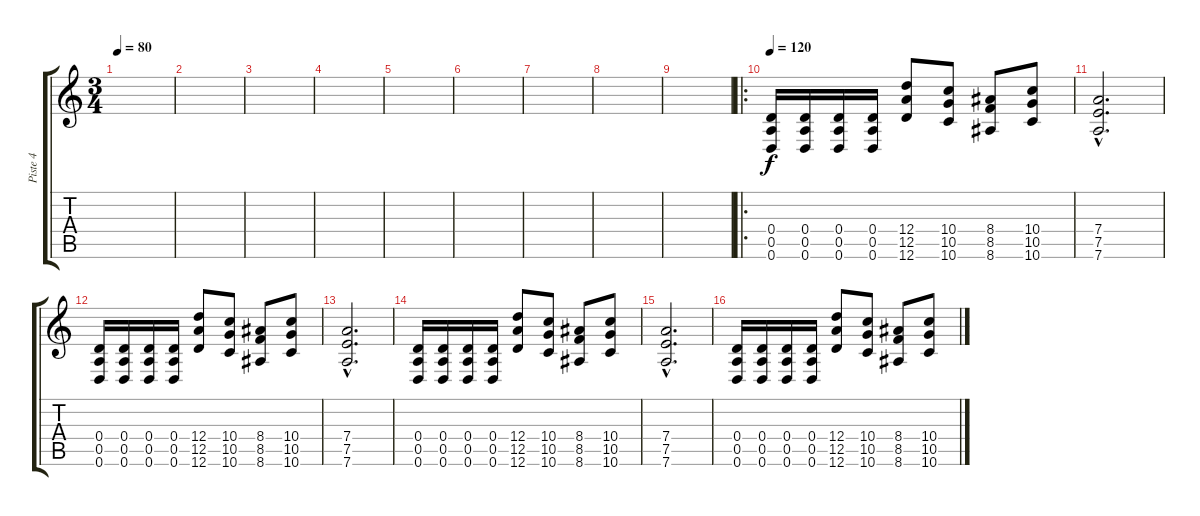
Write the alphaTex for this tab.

\track ("Piste 4" "Piste 4") {instrument distortionguitar}
\staff {score tabs}
\tuning (E4 B3 G3 D3 A2 D2) {hide}
\ts (3 4)
\tempo 80
\clef g2
\ks c
|
|
|
|
|
|
|
|
|
\ro
\tempo 120
(0.4 0.5 0.6).16 (0.4 0.5 0.6).16 (0.4 0.5 0.6).16 (0.4 0.5 0.6).16 (12.4 12.5 12.6).8 (10.4 10.5 10.6).8 (8.4 8.5 8.6).8 (10.4 10.5 10.6).8 |
(7.4{hac} 7.5{hac} 7.6{hac}).2{d} |
(0.4 0.5 0.6).16 (0.4 0.5 0.6).16 (0.4 0.5 0.6).16 (0.4 0.5 0.6).16 (12.4 12.5 12.6).8 (10.4 10.5 10.6).8 (8.4 8.5 8.6).8 (10.4 10.5 10.6).8 |
(7.4{hac} 7.5{hac} 7.6{hac}).2{d} |
(0.4 0.5 0.6).16 (0.4 0.5 0.6).16 (0.4 0.5 0.6).16 (0.4 0.5 0.6).16 (12.4 12.5 12.6).8 (10.4 10.5 10.6).8 (8.4 8.5 8.6).8 (10.4 10.5 10.6).8 |
(7.4{hac} 7.5{hac} 7.6{hac}).2{d} |
(0.4 0.5 0.6).16 (0.4 0.5 0.6).16 (0.4 0.5 0.6).16 (0.4 0.5 0.6).16 (12.4 12.5 12.6).8 (10.4 10.5 10.6).8 (8.4 8.5 8.6).8 (10.4 10.5 10.6).8
